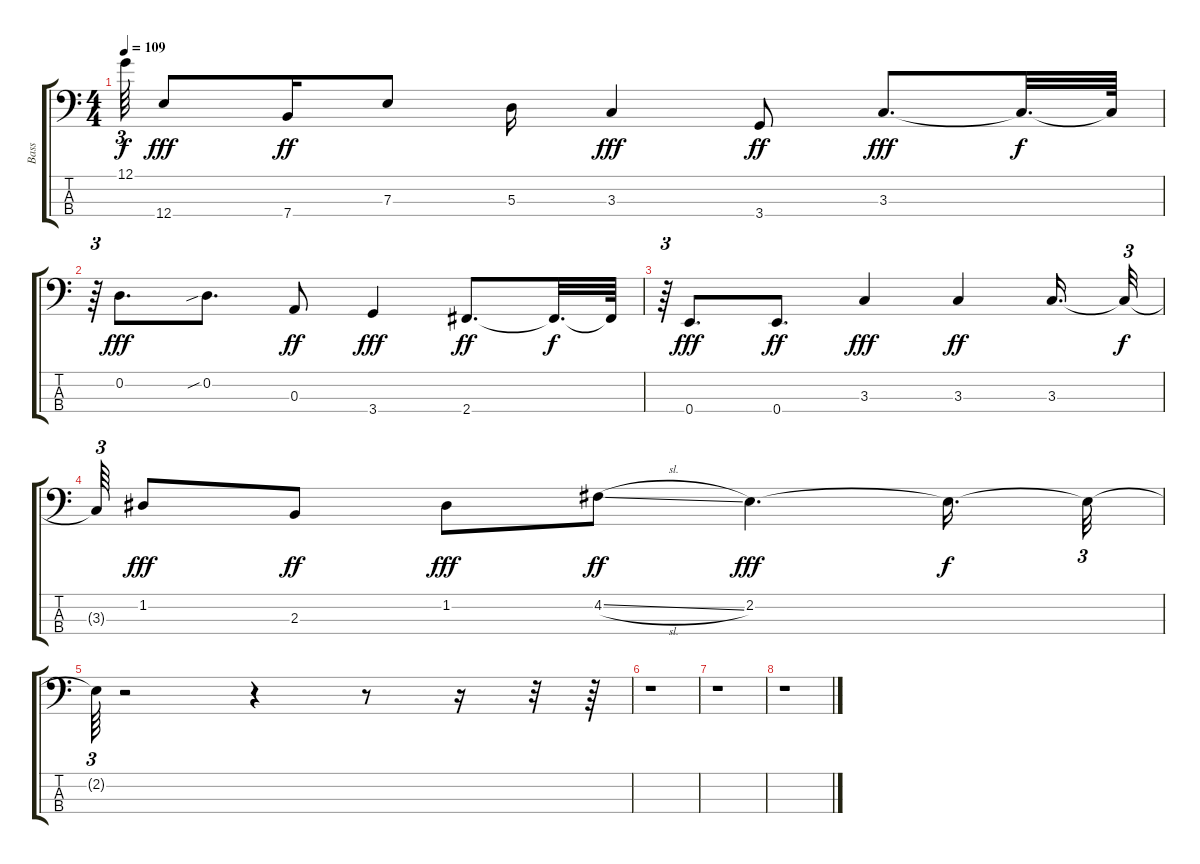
\track ("Bass" "Bass") {instrument acousticguitarnylon}
\staff {score tabs}
\tuning (G2 D2 A1 E1) {hide}
\ts (4 4)
\tempo 109
\clef f4
\ks c
12.1{t}.64{tu (3 2) dy f} 12.4.8{dy fff} 7.4.16{dy ff} 7.3.8 5.3.16 3.3.4{dy fff} 3.4.8{dy ff} 3.3.8{d dy fff} 3.3{t}.32{d dy f} 3.3{t}.64 |
r.64{tu (3 2)} 0.2.8{d dy fff} 0.2{sib}.8{d} 0.3.8{dy ff} 3.4.4{dy fff} 2.4.8{d dy ff} 2.4{t}.32{d dy f} 2.4{t}.64 |
r.64{tu (3 2)} 0.4.8{d dy fff} 0.4.8{d dy ff} 3.3.4{dy fff} 3.3.4{dy ff} 3.3.16{d} 3.3{t}.32{tu (3 2) dy f} |
3.3{t}.64{tu (3 2)} 1.2.8{dy fff} 2.3.8{dy ff} 1.2.8{dy fff} 4.2{sl}.8{dy ff} 2.2.4{d dy fff} 2.2{t}.16{d dy f} 2.2{t}.32{tu (3 2)} |
2.2{t}.64{tu (3 2)} r.2 r.4 r.8 r.16 r.32 r.64 |
r.1 |
r.1 |
r.1
